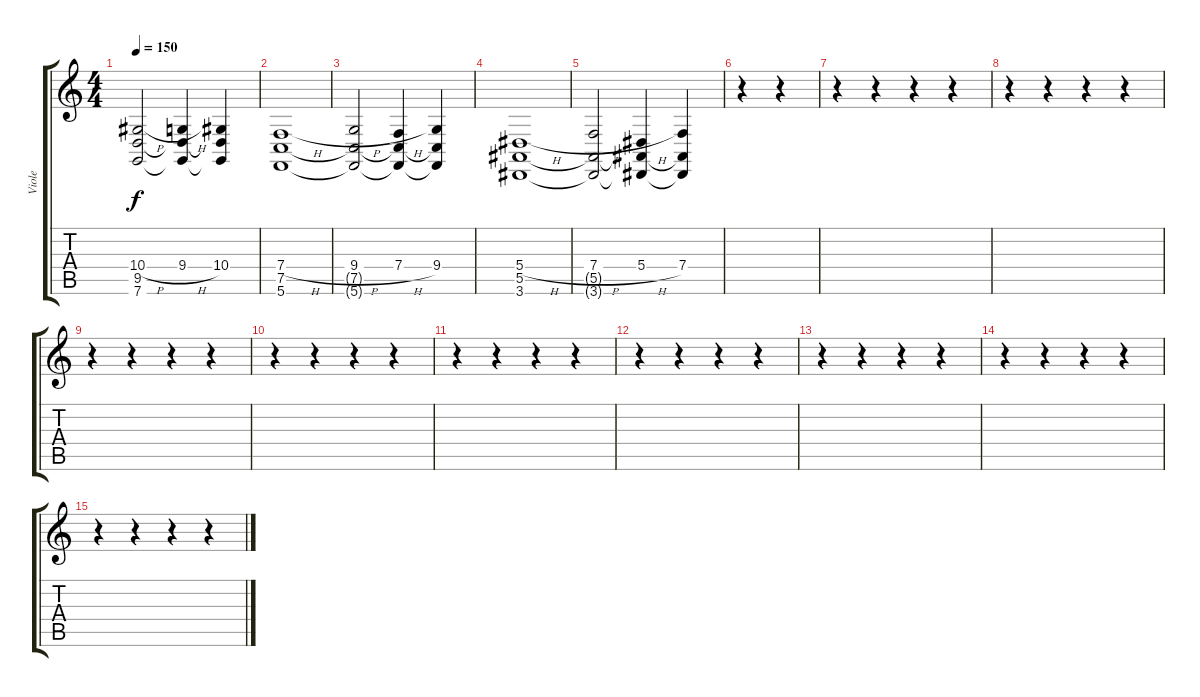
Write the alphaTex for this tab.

\track ("Viole" "Viole") {instrument stringensemble2}
\staff {score tabs}
\tuning (C4 G3 Eb3 Bb2 F2 C2) {hide}
\ts (4 4)
\tempo 150
\clef g2
\ks c
(10.4{h} 9.5{t} 7.6{t}).2{dy f} (9.4{h} 9.5{t} 7.6{t}).4 (10.4 9.5{t} 7.6{t}).4 |
(7.4{h} 7.5 5.6).1 |
(9.4{h} 7.5{t} 5.6{t}).2 (7.4{h} 7.5{t} 5.6{t}).4 (9.4 7.5{t} 5.6{t}).4 |
(5.4{h} 5.5 3.6).1 |
(7.4{h} 5.5{t} 3.6{t}).2 (5.4{h} 5.5{t} 3.6{t}).4 (7.4 5.5{t} 3.6{t}).4 |
r.4 r.4 |
r.4 r.4 r.4 r.4 |
r.4 r.4 r.4 r.4 |
r.4 r.4 r.4 r.4 |
r.4 r.4 r.4 r.4 |
r.4 r.4 r.4 r.4 |
r.4 r.4 r.4 r.4 |
r.4 r.4 r.4 r.4 |
r.4 r.4 r.4 r.4 |
r.4 r.4 r.4 r.4
